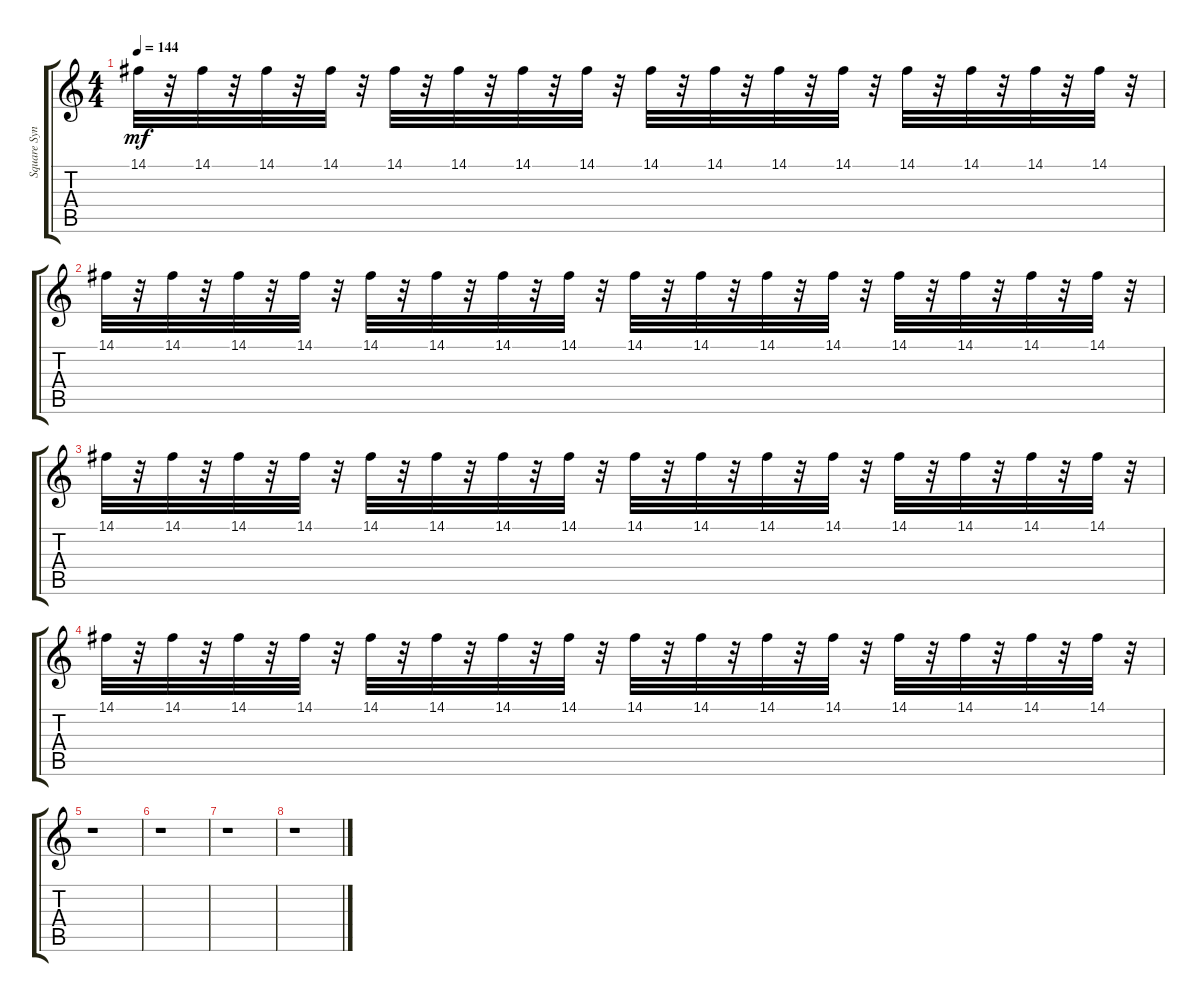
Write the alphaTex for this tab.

\track ("Square Synth" "Square Syn") {instrument lead1square}
\staff {score tabs}
\tuning (E4 B3 G3 D3 A2 E2) {hide}
\ts (4 4)
\tempo 144
\clef g2
\ks c
14.1.32{dy mf} r.32 14.1.32 r.32 14.1.32 r.32 14.1.32 r.32 14.1.32 r.32 14.1.32 r.32 14.1.32 r.32 14.1.32 r.32 14.1.32 r.32 14.1.32 r.32 14.1.32 r.32 14.1.32 r.32 14.1.32 r.32 14.1.32 r.32 14.1.32 r.32 14.1.32 r.32 |
14.1.32 r.32 14.1.32 r.32 14.1.32 r.32 14.1.32 r.32 14.1.32 r.32 14.1.32 r.32 14.1.32 r.32 14.1.32 r.32 14.1.32 r.32 14.1.32 r.32 14.1.32 r.32 14.1.32 r.32 14.1.32 r.32 14.1.32 r.32 14.1.32 r.32 14.1.32 r.32 |
14.1.32 r.32 14.1.32 r.32 14.1.32 r.32 14.1.32 r.32 14.1.32 r.32 14.1.32 r.32 14.1.32 r.32 14.1.32 r.32 14.1.32 r.32 14.1.32 r.32 14.1.32 r.32 14.1.32 r.32 14.1.32 r.32 14.1.32 r.32 14.1.32 r.32 14.1.32 r.32 |
14.1.32 r.32 14.1.32 r.32 14.1.32 r.32 14.1.32 r.32 14.1.32 r.32 14.1.32 r.32 14.1.32 r.32 14.1.32 r.32 14.1.32 r.32 14.1.32 r.32 14.1.32 r.32 14.1.32 r.32 14.1.32 r.32 14.1.32 r.32 14.1.32 r.32 14.1.32 r.32 |
r.1 |
r.1 |
r.1 |
r.1
